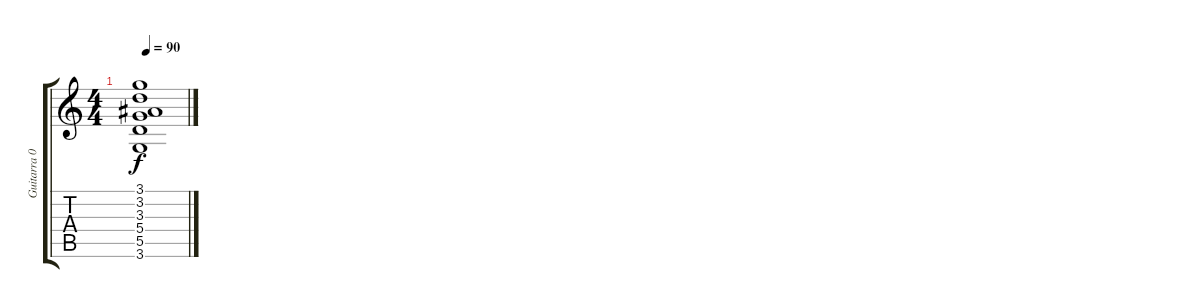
\track ("Guitarra 01" "Guitarra 0") {instrument acousticguitarsteel}
\staff {score tabs}
\tuning (E4 B3 G3 D3 A2 E2) {hide}
\ts (4 4)
\tempo 90
\clef g2
\ks c
(3.1{t} 3.2{t} 3.3{t} 5.4{t} 5.5{t} 3.6{t}).1{dy f}
